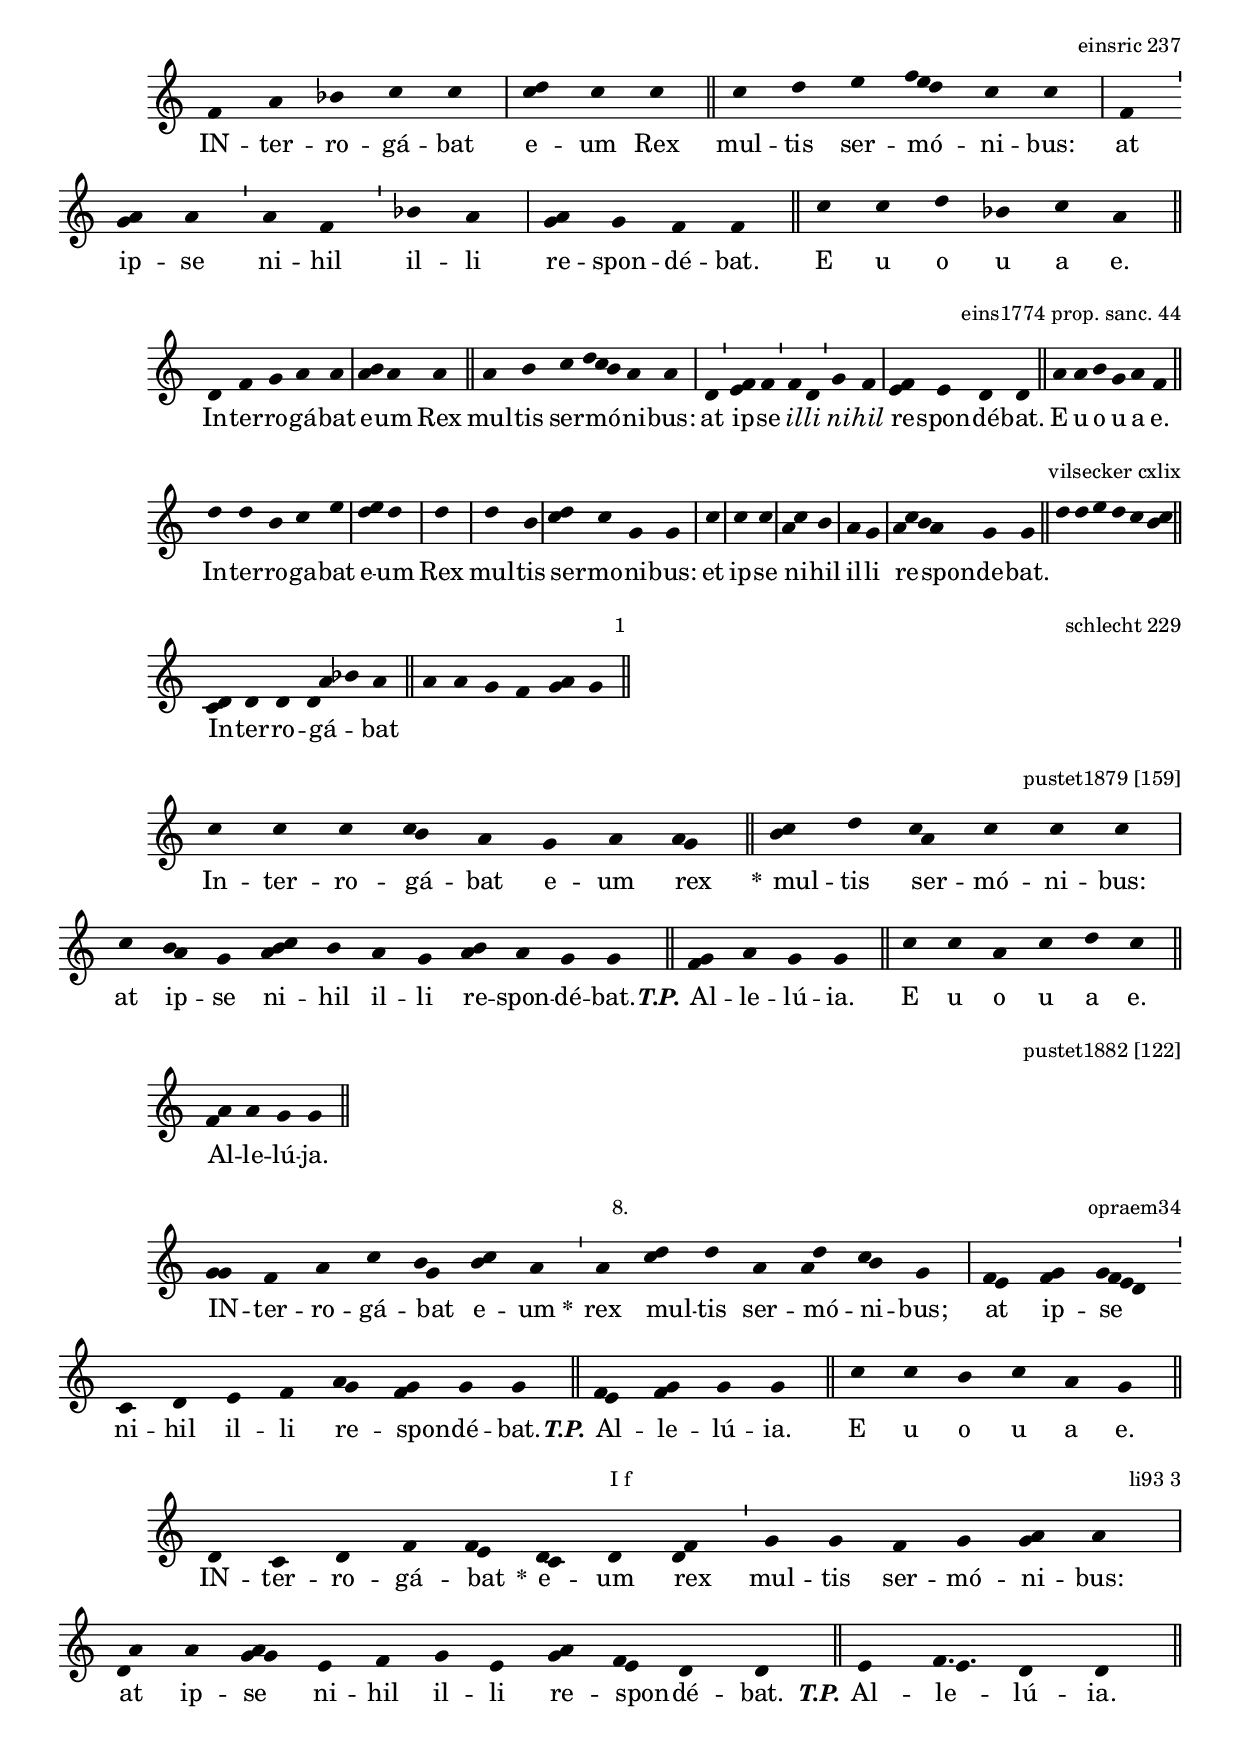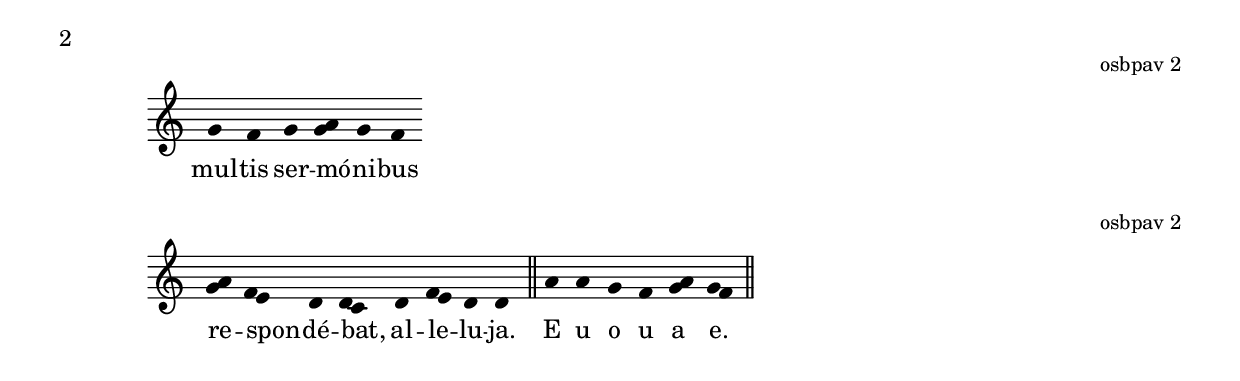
\version "2.19.32"

\include "../lib/synopsis.ily"

\score {
  \transpose c c' {
    \plainchant
    f4 a bes c' c' \bar "|"
    \melisma { c' d' } c' c' \bar "||"
    c' d' e' \melisma { f' e' d' } c' c' \bar "|"
    f \bar "'" \melisma { g a } a \bar "'" a f \bar "'" bes a \bar "|"
    \melisma { g a } g f f \bar "||"
    c' c' d' bes c' a \bar "||"
  }
  \addlyrics {
    IN -- ter -- ro -- gá -- bat e -- um Rex
    mul -- tis ser -- mó -- ni -- bus:
    at ip -- se ni -- hil il -- li re -- spon -- dé -- bat.
    E u o u a e.
  }
  \header {
    fontes = "einsric 237"
  }
}

\score {
  \transpose c c' {
    \plainchant
    d4 f g a a \bar "|"
    \melisma { a b } a a \bar "||"
    a b c' \melisma { d' c' b } a a \bar "|"
    d \bar "'" \melisma { e f } f \bar "'" f d \bar "'" g f \bar "|"
    \melisma { e f } e d d \bar "||"
    a a b g a f \bar "||"
  }
  \addlyrics {
    In -- ter -- ro -- gá -- bat e -- um Rex
    mul -- tis ser -- mó -- ni -- bus:
    at ip -- se \lyrit il -- li ni -- hil \lyrrev re -- spon -- dé -- bat.
    E u o u a e.
  }
  \header {
    fontes = "eins1774 prop. sanc. 44"
  }
}

\score {
  \transpose c c' {
    \plainchant
    d'4 d' b c' e' \bar "|" \melisma { d' e' } d' \bar "|" d' \bar "|"
    d' b \bar "|" \melisma { c' d' } c' g g \bar "|"
    c' \bar "|" c' c' \bar "|" \melisma { a c' } b \bar "|" a g \bar "|" \melisma { a c' } \melisma { b a } g g \bar "||"
    d' d' e' d' c' \melisma { b c' } \bar "||"
  }
  \addlyrics {
    In -- ter -- ro -- ga -- bat e -- um Rex
    mul -- tis ser -- mo -- ni -- bus:
    et ip -- se ni -- hil il -- li re -- spon -- de -- bat.
  }
  \header {
    fontes = "vilsecker cxlix"
  }
}

\score {
  \transpose c c' {
    \plainchant
    \melisma { c4 d } d d \melisma { d a bes } a \bar "||"

    a a g f \melisma { g a } g \bar "||"
  }
  \addlyrics {
    In -- ter -- ro -- gá -- bat
  }
  \header {
    annotation = "1"
    fontes = "schlecht 229"
  }
}

\score {
  \transpose c c' {
    \plainchant
    c'4 c' c' \melisma { c' b } a g a \melisma { a g } \bar "||"
    \melisma { b c' } d' \melisma { c' a } c' c' c' \bar "|"
    c' \melisma { b a } g \melisma { a b c' } b a g \melisma { a b } a g g \bar "||"
    \melisma { f g } a g g \bar "||"
    c' c' a c' d' c' \bar "||"
  }
  \addlyrics {
    In -- ter -- ro -- gá -- bat e -- um rex \set stanza = \markup{"*"}
    mul -- tis ser -- mó -- ni -- bus:
    at ip -- se ni -- hil il -- li re -- spon -- dé -- bat.
    \set stanza = \markup{\italic{T.P.}} Al -- le -- lú -- ia.
    E u o u a e.
  }
  \header {
    fontes = "pustet1879 [159]"
  }
}

\score {
  \transpose c c' {
    \plainchant
    \melisma { f a } a g g \bar "||"
  }
  \addlyrics {
    Al -- le -- lú -- ja.
  }
  \header {
    fontes = "pustet1882 [122]"
  }
}

\score {
  \transpose c c' {
    \plainchant
    \melisma { g4 g } f a c' \melisma { b g } \bar "" \melisma { b c' } a \bar "'"
    a \bar "" \melisma { c' d' } d' \bar "" a \melisma { a d' } \melisma { c' b } g \bar "|"
    \melisma { f e } \bar "" \melisma { f g } \melisma { g f e d } \bar "'"
    c d \bar "" e f \bar "" \melisma { a g } \melisma { f g } g g \bar "||"
    \melisma { f e } \melisma { f g } g g \bar "||"
    c' \bar "" c' \bar "" b \bar "" c' \bar "" a \bar "" g \bar "||"
  }
  \addlyrics {
    IN -- ter -- ro -- gá -- bat e -- um \set stanza = \markup{"*"}
    rex mul -- tis ser -- mó -- ni -- bus;
    at ip -- se ni -- hil il -- li re -- spon -- dé -- bat.
    \set stanza = \markup{\italic{T.P.}} Al -- le -- lú -- ia.
    E u o u a e.
  }
  \header {
    annotation = "8."
    mode = "8"
    office-part = "antiphona"
    fontes = "opraem34"
  }
}

\score {
  \transpose c c' {
    \plainchant
    d4 c d f \melisma { f e }
    \melisma { d c } d \melisma { d f } \bar "'"
    g g f g \melisma { g a } a4. \bar "|"
    \melisma { d4 a } a \melisma { g a g } e f g e \melisma { g a } \melisma { f e } d4. d4. \bar "||"
    e \melisma { f e } d4. d4. \bar "||"
  }
  \addlyrics {
    IN -- ter -- ro -- gá -- bat \set stanza = \markup{"*"}
    e -- um rex
    mul -- tis ser -- mó -- ni -- bus:
    at ip -- se ni -- hil il -- li re -- spon -- dé -- bat.
    \set stanza = \markup{\italic{T.P.}} Al -- le -- lú -- ia.
    E u o u a e.
  }
  \header {
    fontes = "li93 3"
    annotation = "I f"
  }
}

\score {
  \transpose c c' {
    \plainchant
    g4 f g \melisma { g a } g f
  }
  \addlyrics {
    mul -- tis ser -- mó -- ni -- bus
  }
  \header {
    fontes = "osbpav 2"
  }
}

\score {
  \transpose c c' {
    \plainchant
    \melisma { g4 a } \melisma { f e } d \melisma { d c } d \melisma { f e } d d \bar "||"
    a a g f \melisma { g a } \melisma { g f } \bar "||"
  }
  \addlyrics {
    re -- spon -- dé -- bat, al -- le -- lu -- ja.
    E u o u a e.
  }
  \header {
    fontes = "osbpav 2"
  }
}

%{
\score {
  \transpose c c' {
    \plainchant

  }
  \addlyrics {

  }
  \header {
    fontes = ""
  }
}
%}